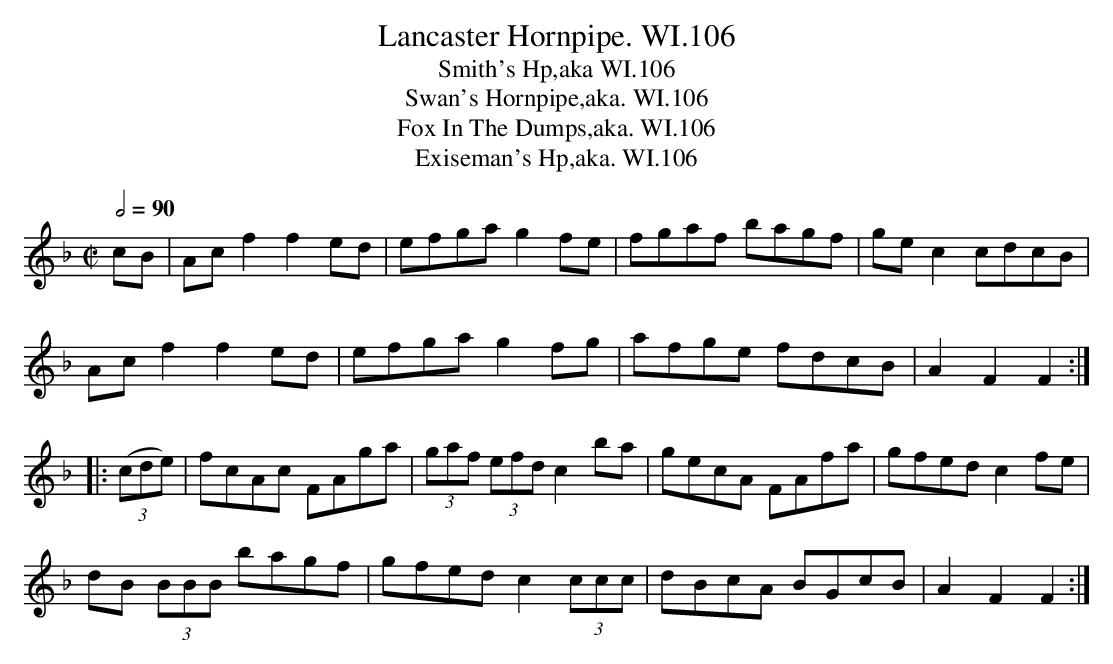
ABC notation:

X:1
T:Lancaster Hornpipe. WI.106
T:Smith's Hp,aka WI.106
T:Swan's Hornpipe,aka. WI.106
T:Fox In The Dumps,aka. WI.106
T:Exiseman's Hp,aka. WI.106
M:C|
L:1/8
Q:1/2=90
K:F
cB|Acf2 f2ed|efga g2fe|fgaf bagf|gec2 cdcB|
Acf2 f2ed|efga g2fg|afge fdcB|A2F2 F2:|
|:((3cde)|fcAc FAga|(3gaf (3efd c2ba|gecA FAfa|gfed c2fe|
dB (3BBB bagf|gfed c2 (3ccc |dBcA BGcB|A2F2 F2:|
